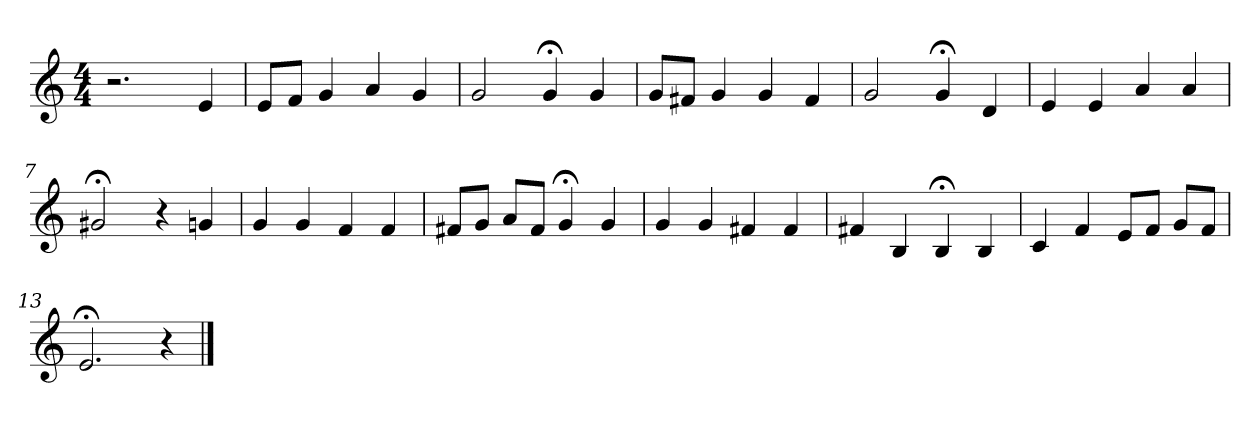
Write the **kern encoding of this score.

**kern
*part1
*staff1
*clefG2
*M4/4
=1
2.r
4e
=2
8e/L
8f/J
4g
4a
4g
=3
2g
4g;<
4g
=4
8g/L
8f#X/J
4g
4g
4f#
=5
2g
4g;<
4d
=6
4e
4e
4a
4a
=7
2g#X;<
4r
4gn
=8
4g
4g
4f
4f
=9
8f#X/L
8g/J
8a/L
8f#/J
4g;<
4g
=10
4g
4g
4f#X
4f#
=11
4f#X
4B
4B;<
4B
=12
4c
4f
8e/L
8f/J
8g/L
8f/J
=13
2.e;<
4r
==
*-
